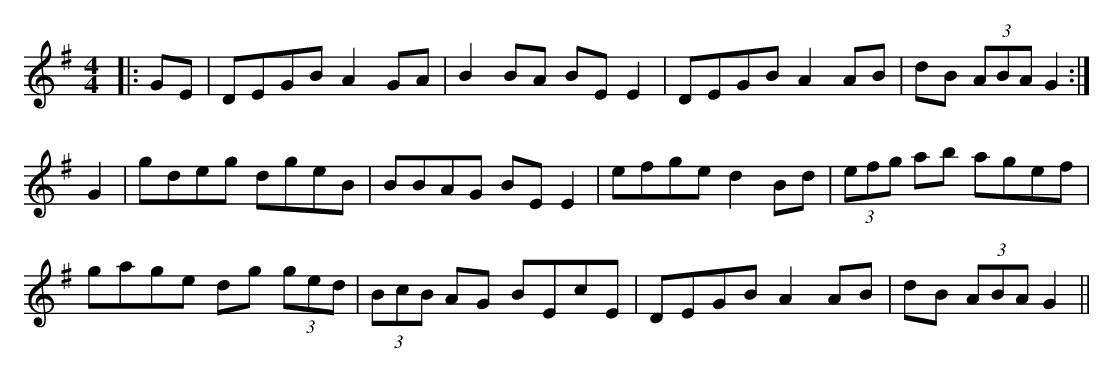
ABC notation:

X:1
M:4/4
K:G
|:GE|DEGB A2GA|B2BA BEE2|DEGB A2AB|dB (3ABA G2:|
G2|gdeg dgeB|BBAG BEE2|efge d2Bd|(3efg ab agef|
gage dg (3ged|(3BcB AG BEcE|DEGB A2AB|dB (3ABA G2||
